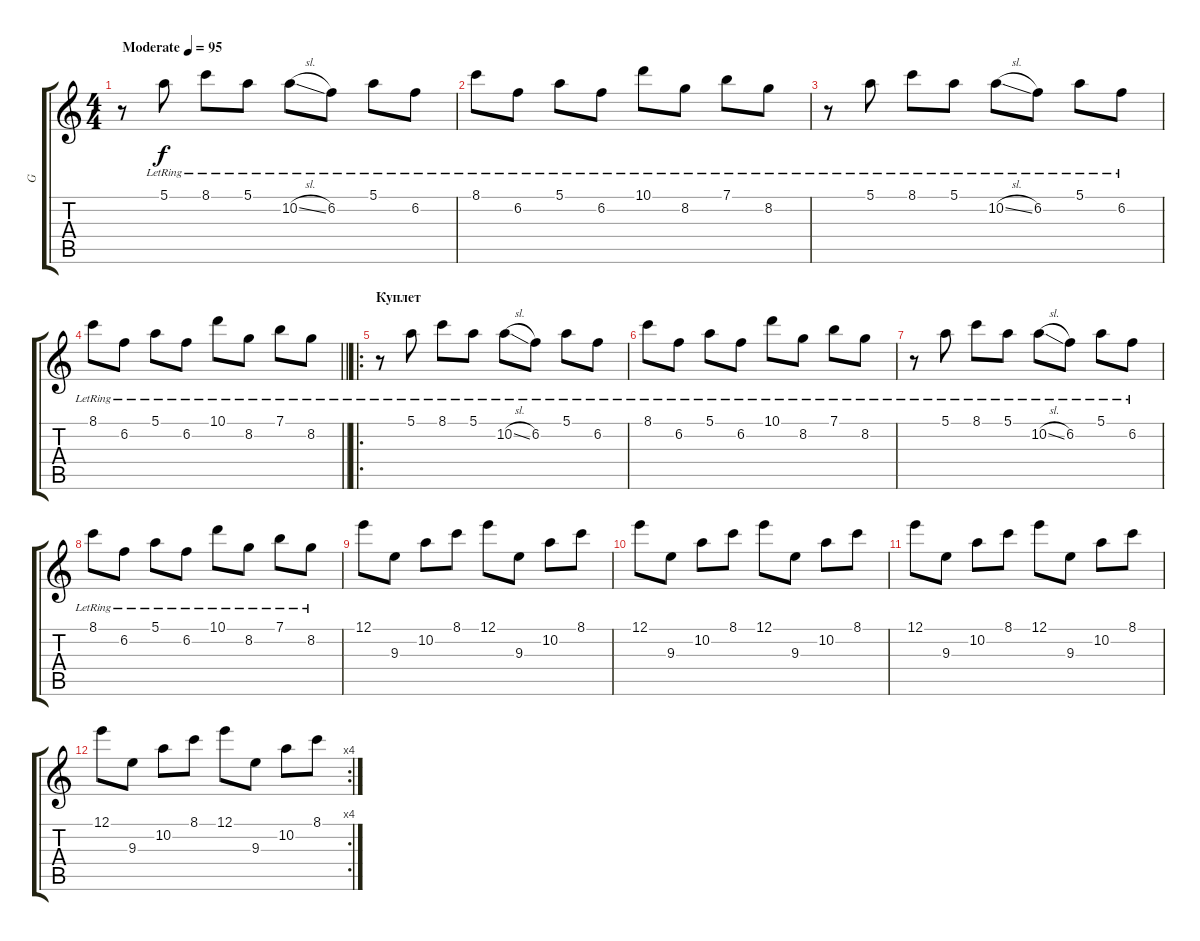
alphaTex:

\track ("G" "G") {instrument acousticguitarsteel}
\staff {score tabs}
\tuning (E4 B3 G3 D3 A2 E2) {hide}
\ts (4 4)
\tempo (95 "Moderate")
\clef g2
\ks c
r.8{txt "" dy f instrument acousticguitarsteel} 5.1{lr}.8 8.1{lr}.8 5.1{lr}.8 10.2{sl lr}.8 6.2{lr}.8 5.1{lr}.8 6.2{lr}.8 |
8.1{lr}.8 6.2{lr}.8 5.1{lr}.8 6.2{lr}.8 10.1{lr}.8 8.2{lr}.8 7.1{lr}.8 8.2{lr}.8 |
r.8 5.1{lr}.8 8.1{lr}.8 5.1{lr}.8 10.2{sl lr}.8 6.2{lr}.8 5.1{lr}.8 6.2{lr}.8 |
\barLineRight lightlight
8.1{lr}.8 6.2{lr}.8 5.1{lr}.8 6.2{lr}.8 10.1{lr}.8 8.2{lr}.8 7.1{lr}.8 8.2{lr}.8 |
\ro
\section ("" "Куплет ")
r.8 5.1{lr}.8 8.1{lr}.8 5.1{lr}.8 10.2{sl lr}.8 6.2{lr}.8 5.1{lr}.8 6.2{lr}.8 |
8.1{lr}.8 6.2{lr}.8 5.1{lr}.8 6.2{lr}.8 10.1{lr}.8 8.2{lr}.8 7.1{lr}.8 8.2{lr}.8 |
r.8 5.1{lr}.8 8.1{lr}.8 5.1{lr}.8 10.2{sl lr}.8 6.2{lr}.8 5.1{lr}.8 6.2{lr}.8 |
8.1{lr}.8 6.2{lr}.8 5.1{lr}.8 6.2{lr}.8 10.1{lr}.8 8.2{lr}.8 7.1{lr}.8 8.2{lr}.8 |
12.1.8 9.3.8 10.2.8 8.1.8 12.1.8 9.3.8 10.2.8 8.1.8 |
12.1.8 9.3.8 10.2.8 8.1.8 12.1.8 9.3.8 10.2.8 8.1.8 |
12.1.8 9.3.8 10.2.8 8.1.8 12.1.8 9.3.8 10.2.8 8.1.8 |
\rc 4
12.1.8 9.3.8 10.2.8 8.1.8 12.1.8 9.3.8 10.2.8 8.1.8
